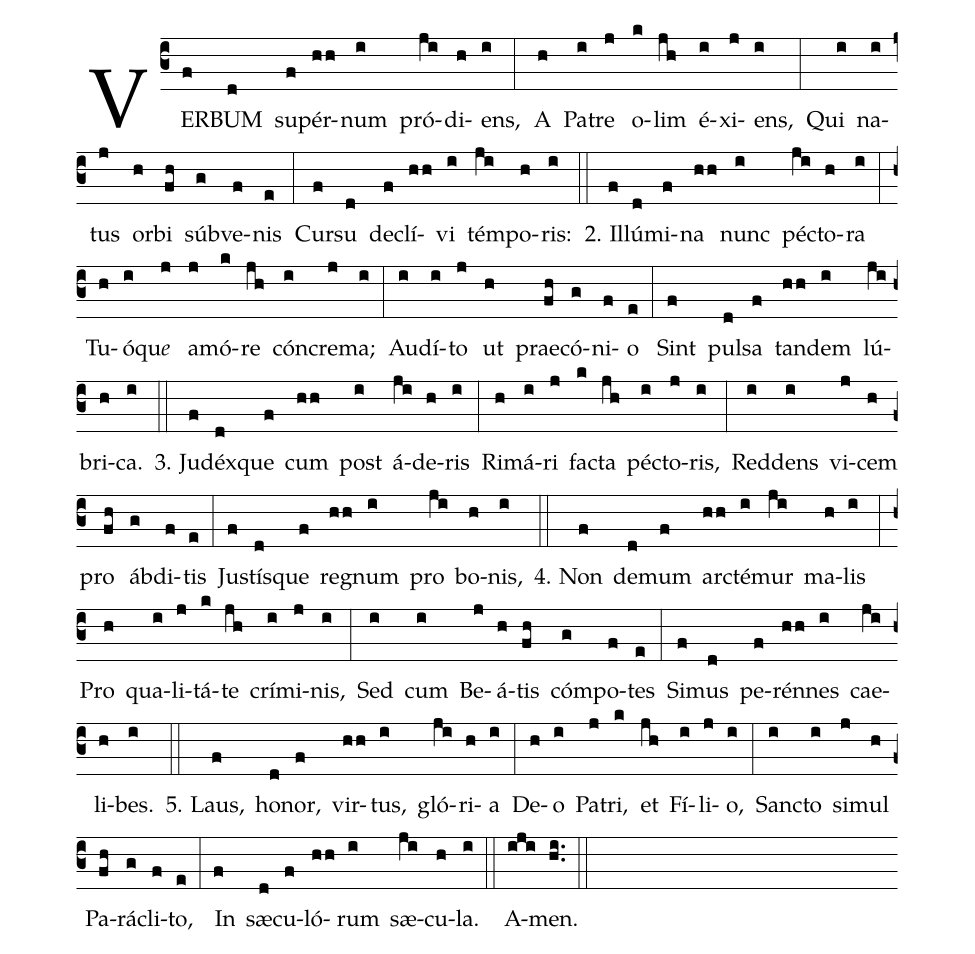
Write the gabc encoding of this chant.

%%
(c3)VER(f)BUM(d) su(f)pér(hh)num(i) pró(ji)di(h)ens,(i) (:)
A(h) Pa(i)tre(j) o(k)lim(jh) é(i)xi(j)ens,(i) (:)
Qui(i) na(i)tus(j) or(h)bi(fh) súb(g)ve(f)nis(e) (:)
Cur(f)su(d) de(f)clí(hh)vi(i) tém(ji)po(h)ris:(i) (::)
2. Il(f)lú(d)mi(f)na(hh) nunc(i) pé(ji)cto(h)ra(i) (:)
Tu(h)ó(i)qu<i>e</i>(j) a(j)mó(k)re(jh) cón(i)cre(j)ma;(i) (:)
Au(i)dí(i)to(j) ut(h) prae(fh)có(g)ni(f)o(e) (:)
Sint(f) pul(d)sa(f) tan(hh)dem(i) lú(ji)bri(h)ca.(i) (::)
3. Ju(f)déx(d)que(f) cum(hh) post(i) á(ji)de(h)ris(i) (:)
Ri(h)má(i)ri(j) fa(k)cta(jh) pé(i)cto(j)ris,(i) (:)
Red(i)dens(i) vi(j)cem(h) pro(fh) áb(g)di(f)tis(e) (:)
Ju(f)stís(d)que(f) re(hh)gnum(i) pro(ji) bo(h)nis,(i) (::)
4. Non(f) de(d)mum(f) ar(hh)cté(i)mur(ji) ma(h)lis(i) (:)
Pro(h) qua(i)li(j)tá(k)te(jh) crí(i)mi(j)nis,(i) (:)
Sed(i) cum(i) Be(j)á(h)tis(fh) cóm(g)po(f)tes(e) (:)
Si(f)mus(d) pe(f)rén(hh)nes(i) cae(ji)li(h)bes.(i) (::)
5. Laus,(f) ho(d)nor,(f) vir(hh)tus,(i) gló(ji)ri(h)a(i) (:)
De(h)o(i) Pa(j)tri,(k) et(jh) Fí(i)li(j)o,(i) (:)
San(i)cto(i) si(j)mul(h) Pa(fh)rá(g)cli(f)to,(e) (:)
In(f) sæ(d)cu(f)ló(hh)rum(i) sæ(ji)cu(h)la.(i) (::)
A(iji)men.(hi..) (::)
